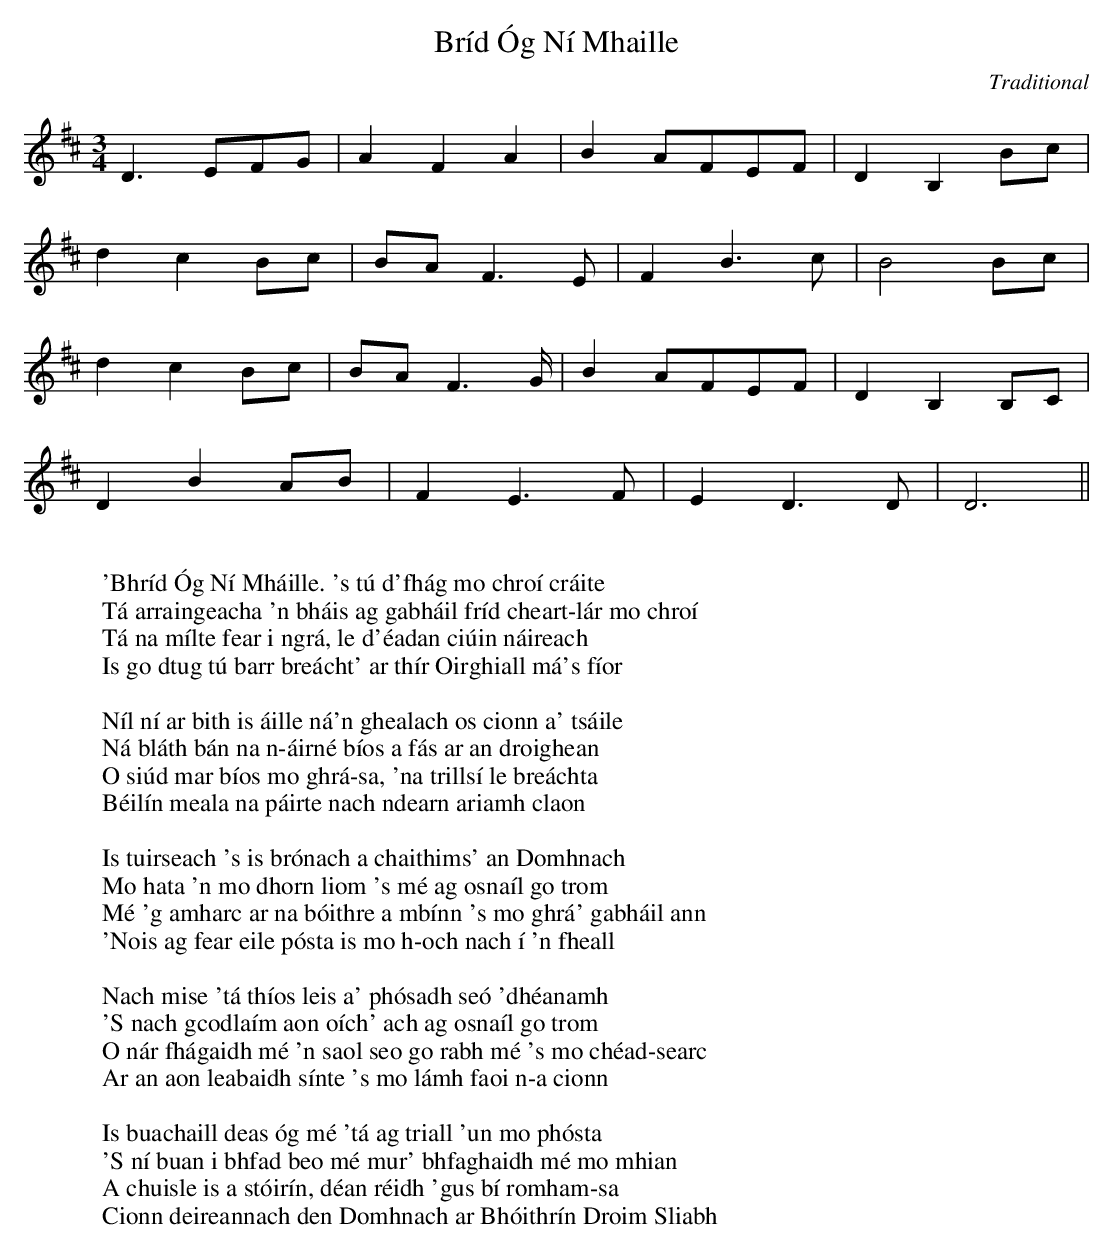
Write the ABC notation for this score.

X:1
T:Bríd Óg Ní Mhaille
M:3/4
C:Traditional
K:D
D3EFG|A2F2A2|B2AFEF|D2B,2Bc|
d2c2Bc|BAF3E|F2B3c|B4Bc|
d2c2Bc|BAF3G/2Á2|B2AFEF|D2B,2B,C|
D2B2AB|F2E3F|E2D3D|D6||
W:
W: 'Bhríd Óg Ní Mháille. 's tú d'fhág mo chroí cráite
W: Tá arraingeacha 'n bháis ag gabháil fríd cheart-lár mo chroí
W: Tá na mílte fear i ngrá, le d'éadan ciúin náireach
W: Is go dtug tú barr breácht' ar thír Oirghiall má's fíor
W:
W: Níl ní ar bith is áille ná'n ghealach os cionn a' tsáile
W: Ná bláth bán na n-áirné bíos a fás ar an droighean
W: O siúd mar bíos mo ghrá-sa, 'na trillsí le breáchta
W: Béilín meala na páirte nach ndearn ariamh claon
W:
W: Is tuirseach 's is brónach a chaithims' an Domhnach
W: Mo hata 'n mo dhorn liom 's mé ag osnaíl go trom
W: Mé 'g amharc ar na bóithre a mbínn 's mo ghrá' gabháil ann
W: 'Nois ag fear eile pósta is mo h-och nach í 'n fheall
W:
W: Nach mise 'tá thíos leis a' phósadh seó 'dhéanamh
W: 'S nach gcodlaím aon oích' ach ag osnaíl go trom
W: O nár fhágaidh mé 'n saol seo go rabh mé 's mo chéad-searc
W: Ar an aon leabaidh sínte 's mo lámh faoi n-a cionn
W:
W: Is buachaill deas óg mé 'tá ag triall 'un mo phósta
W: 'S ní buan i bhfad beo mé mur' bhfaghaidh mé mo mhian
W: A chuisle is a stóirín, déan réidh 'gus bí romham-sa
W: Cionn deireannach den Domhnach ar Bhóithrín Droim Sliabh
